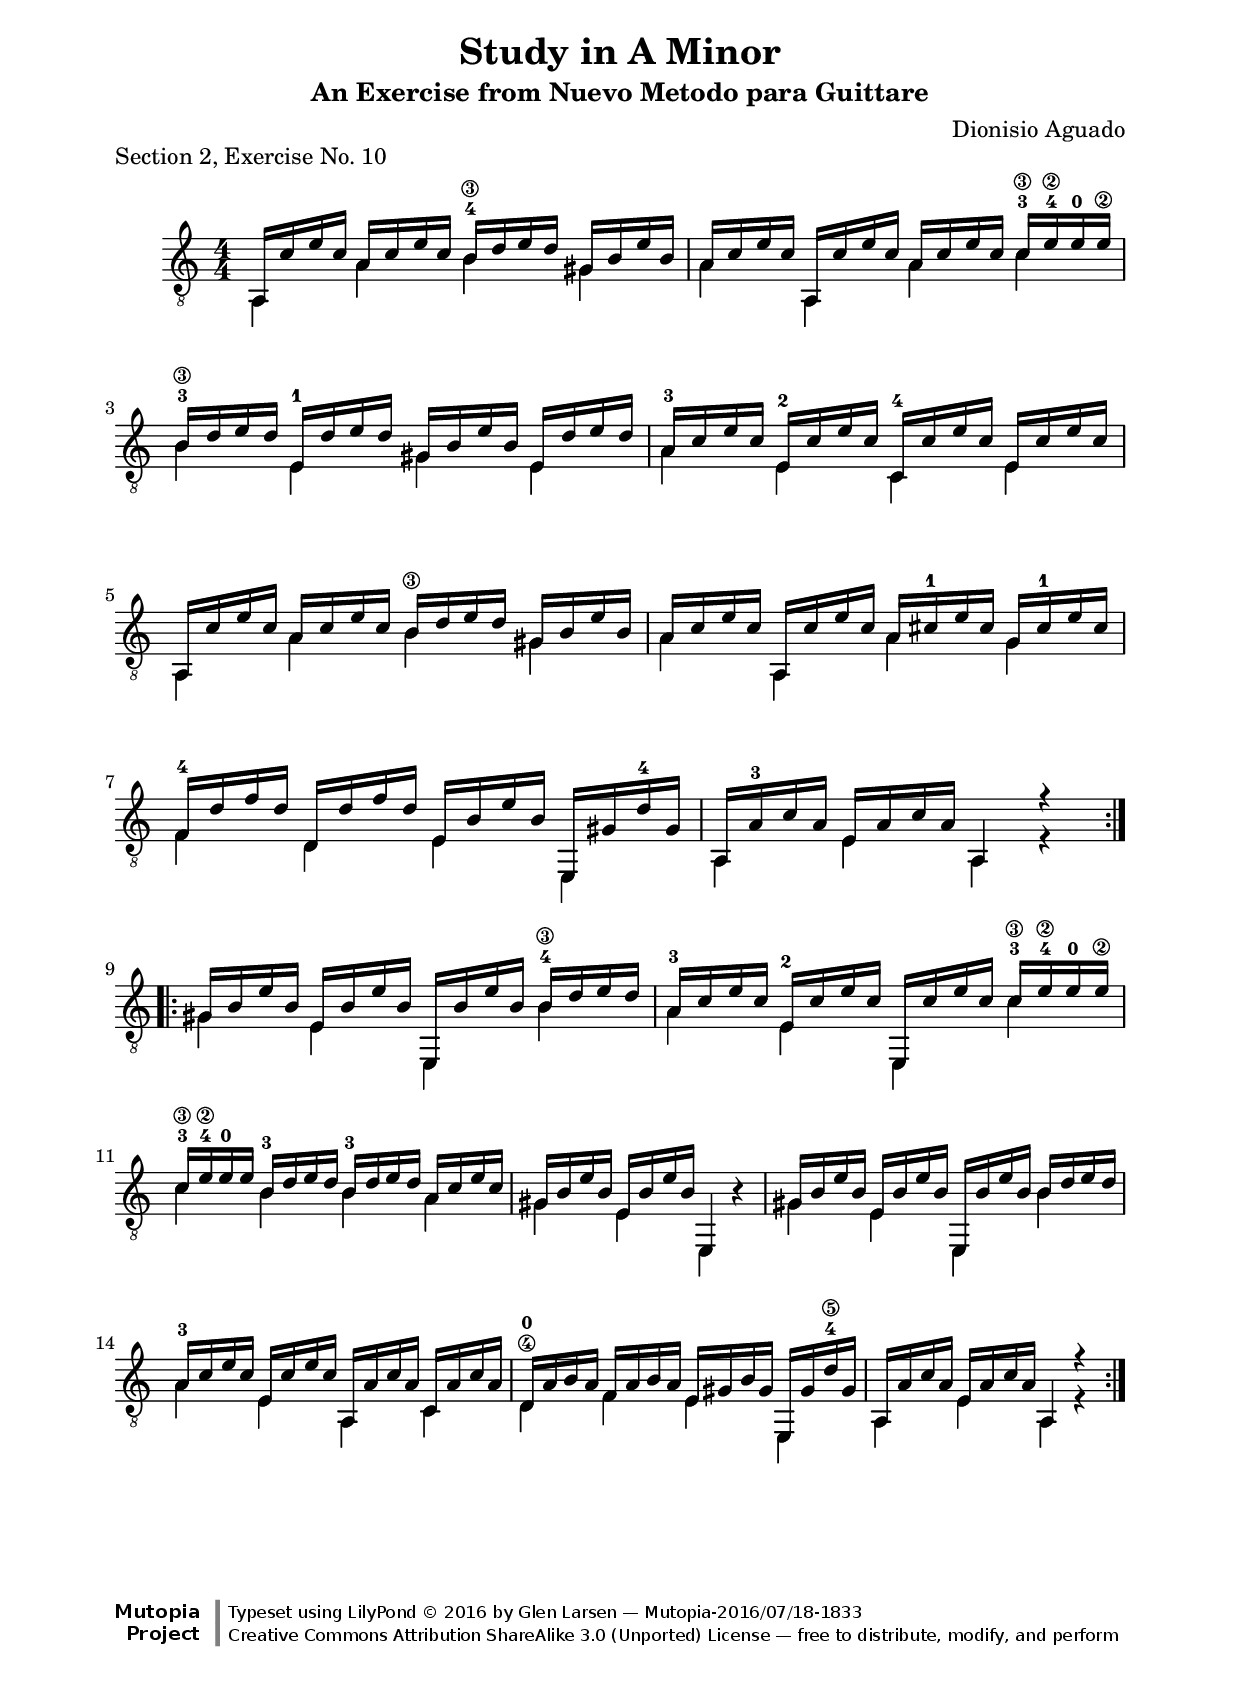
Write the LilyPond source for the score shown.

\version "2.18.2"

\header {
  title = "Study in A Minor"
  subtitle = "An Exercise from Nuevo Metodo para Guittare"
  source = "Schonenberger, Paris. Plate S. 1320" %"Statens musikbibliotek - The Music Library of Sweden"
  date = "ca. 1846"
  composer = "Dionisio Aguado"
  piece = "Section 2, Exercise No. 10"
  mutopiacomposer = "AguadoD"
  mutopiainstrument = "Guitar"
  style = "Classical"
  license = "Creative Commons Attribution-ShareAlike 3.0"
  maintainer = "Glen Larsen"
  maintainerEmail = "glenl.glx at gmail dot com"
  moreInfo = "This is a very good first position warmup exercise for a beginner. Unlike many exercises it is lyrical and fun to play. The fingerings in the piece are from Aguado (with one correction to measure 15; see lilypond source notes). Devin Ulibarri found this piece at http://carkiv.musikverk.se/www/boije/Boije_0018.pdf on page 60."

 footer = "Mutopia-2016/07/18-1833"
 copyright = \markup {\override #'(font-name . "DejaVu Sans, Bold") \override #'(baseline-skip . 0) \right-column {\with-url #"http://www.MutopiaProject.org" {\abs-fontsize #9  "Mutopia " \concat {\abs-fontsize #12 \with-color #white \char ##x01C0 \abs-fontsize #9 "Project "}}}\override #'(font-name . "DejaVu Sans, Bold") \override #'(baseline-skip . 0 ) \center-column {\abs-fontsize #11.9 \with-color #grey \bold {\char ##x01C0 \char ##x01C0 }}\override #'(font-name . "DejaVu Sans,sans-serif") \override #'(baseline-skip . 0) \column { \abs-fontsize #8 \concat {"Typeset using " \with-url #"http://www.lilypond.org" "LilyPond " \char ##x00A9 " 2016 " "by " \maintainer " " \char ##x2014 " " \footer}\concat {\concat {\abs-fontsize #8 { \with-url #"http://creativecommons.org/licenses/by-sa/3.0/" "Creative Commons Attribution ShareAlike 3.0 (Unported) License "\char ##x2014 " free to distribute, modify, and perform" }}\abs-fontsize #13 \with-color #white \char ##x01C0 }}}
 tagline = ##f
}

\paper{ 
  top-margin = 8 \mm
  line-width = 171 \mm
  indent = 8 \mm
  top-markup-spacing.basic-distance = #6 %-dist. from bottom of top margin to the first markup/title
  markup-system-spacing.basic-distance = #7 %-dist. from header/title to first system
  system-system-spacing.basic-distance = #18
  top-system-spacing.basic-distance = #12
}

global = {
  \time 4/4
  \key a \minor
}

upperVoice = \relative c' {
  \voiceOne
  \set restrainOpenStrings = ##t
  \repeat volta 2 {
    a,16 c' e c a c e c b-4\3 d e d gis, b e b |
    a c e c a, c' e c a c e c c-3\3 e-4\2 e-0 e\2 |
    b-3\3 d e d e,-1 d' e d gis, b e b e, d' e d |
    a-3 c e c e,-2 c' e c c,-4 c' e c e, c' e c |
    a, c' e c a c e c b\3 d e d gis, b e b |
    a c e c a, c' e c a cis-1 e cis g cis-1 e cis |
    f,-4 d' f d d, d' f d e, b' e b e,, gis' d'-4 gis, |
    a, a'-3 c a e a c a a,4 r4 |
  }
  \repeat volta 2 {
    gis'16 b e b e, b' e b e,, b'' e b b-4\3 d e d |
    a-3 c e c e,-2 c' e c e,, c'' e c c-3\3 e-4\2 e-0 e\2 |
    c-3\3 e-4\2 \override StringNumber.transparent = ##t e-0 e\2 b-3\3 d e d b-3\3 d e d a c e c |
    \revert StringNumber.transparent
    gis b e b e, b' e b e,,4  s4 |
    gis'16 b e b e, b' e b e,, b'' e b \once\set minimumFret=4 b d e d |
    a-3 c e c e, c' e c a, a' c a c, a' c a |
    d,-0\4 a' b a f a b a e gis b gis e, gis' d'-4\5 %{ The original has a "4" indicated for the string, but that is illogical because there is also a fingering of "4" indicated. Either this is an open D string, or the 5th fret of the A string performed with the 4th finger%} gis, |
    a, a' c a e a c a a,4 r4 |
  }
}

lowerVoice = \relative c' {
  \voiceTwo
  \set restrainOpenStrings = ##t
  \repeat volta 2 {
    a,4 a' \once\set minimumFret=4 b gis |
    a a, a' \once\set minimumFret=5 c |
    \once\set minimumFret=4 b e, gis e |
    a e c e |
    a, a' \once\set minimumFret=4 b gis |
    a a, a' g |
    f d e e, |
    a e' a, r4 |
  }
  \repeat volta 2 {
    gis' e e, \once\set minimumFret=4 b'' |
    a e e, \once\set minimumFret=5 c'' |
    \set minimumFret=4 c b b \set minimumFret=0 a |
    gis e e, b''4\rest |
    gis e e, \once\set minimumFret=4 b'' |
    a e a, c |
    d f e e, |
    a e' a, r4 |
  }
}

\score {
  <<
    \new Staff = "Guitar" \with {
      midiInstrument = "acoustic guitar (nylon)"
      \override Fingering.font-size = #-4
      \override Fingering.add-stem-support = ##t
      \override StringNumber.add-stem-support = ##t
    }
    <<
      \numericTimeSignature
      \clef "G_8"
      \global
      \mergeDifferentlyHeadedOn
      \context Voice = "upperVoice" \upperVoice
      \context Voice = "lowerVoice" \lowerVoice
    >>
%{
    \new TabStaff = "guitar tab" <<
      \clef moderntab
      \context TabVoice = "upperVoice" \upperVoice
      \context TabVoice = "lowerVoice" \lowerVoice
    >>
%}
  >>
  \layout {}
  \midi {
    \tempo 4=90
  }
}
